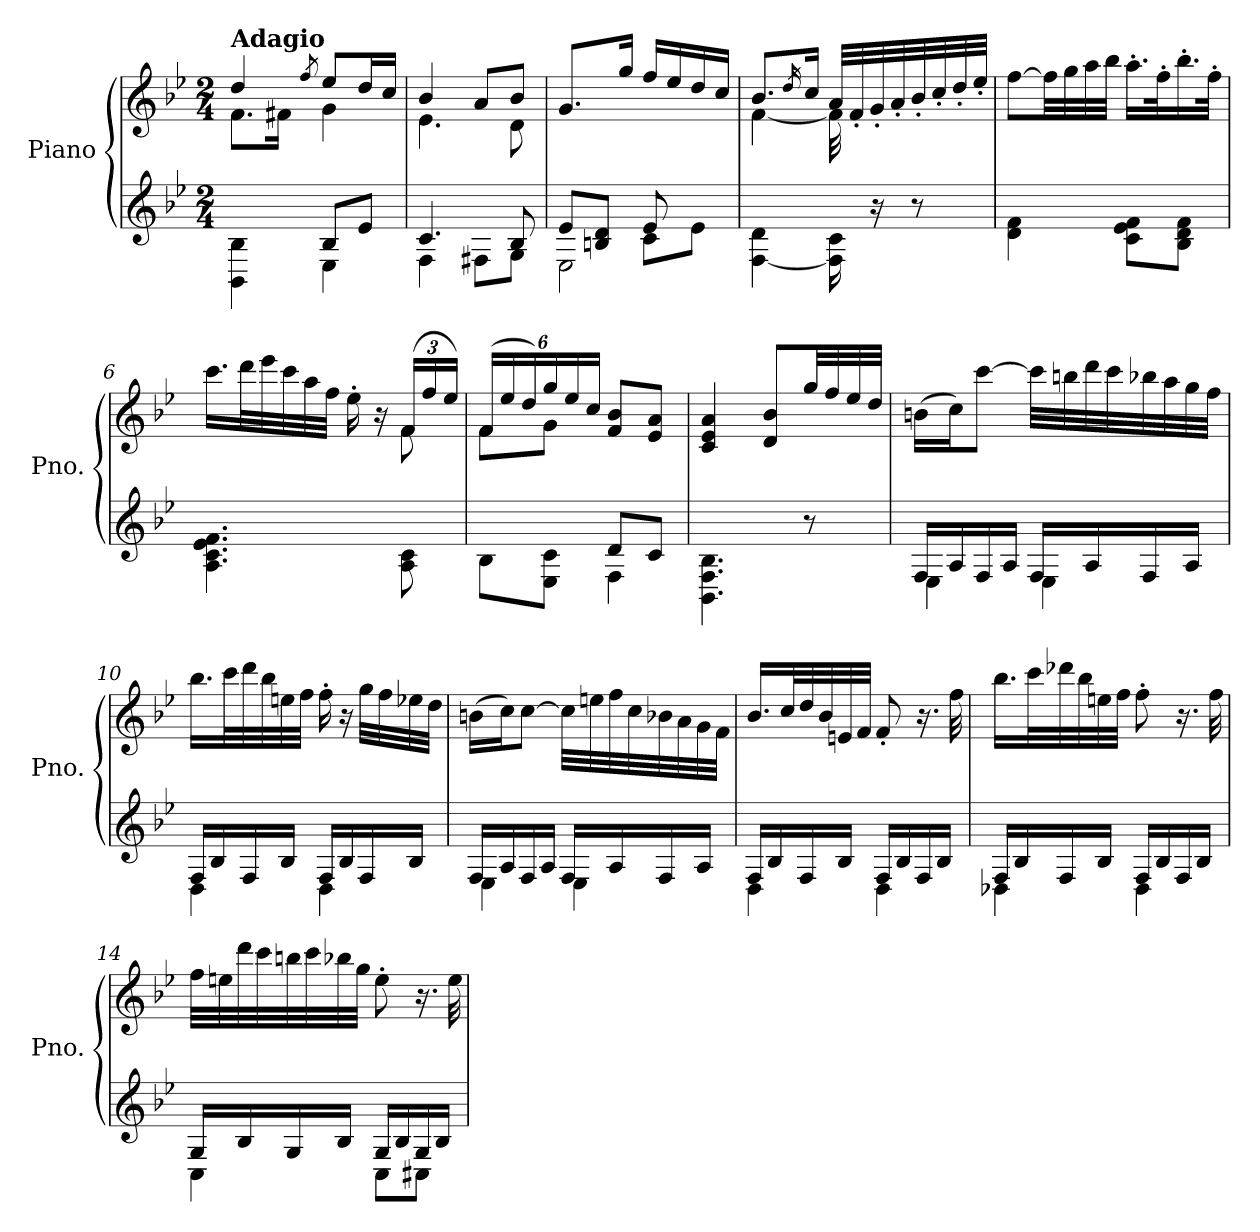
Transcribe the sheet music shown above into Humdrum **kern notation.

**kern	**kern
*part1	*part1
*staff2	*staff1
*I"Piano	*
*I'Pno.	*
*clefG2	*clefG2
*k[b-e-]	*k[b-e-]
*B-:	*B-:
*M2/4	*M2/4
*MM60	*MM60
=1	=1
*^	*^
!	!	!LO:TX:a:B:t=Adagio	!
4BB-\ 4B-\	4ryy	4dd/	8.f\L
.	.	.	16f#X\Jk
.	.	8qff/	.
8B-/L	4E-\	8ee-/L	4g\
8e-/J	.	16dd/L	.
.	.	16cc/JJ	.
=2	=2	=2	=2
4.c/	4F\	4b-/	4.e-\
.	8F#X\L	8a/L	.
8B-/	8G\J	8b-/J	8d\
=3	=3	=3	=3
*	*^	*	*
8e-/L	2E-\	4ryy	8.g/L	4.ryy
8Bn/ 8d/J	.	.	.	.
.	.	.	16gg/Jk	.
8c\L	.	8e-/L	16ff/LL	.
.	.	.	16ee-/	.
8e-\J	.	8ryy	16dd/	8g\J
.	.	.	16cc/JJ	.
*v	*v	*v	*	*
=4	=4	=4
[4F\ 4d\	8.b-/L	[4f\
.	16qdd/	.
.	16cc/Jk	.
16F\] 16c\	32a/LLL	32f\]
.	32f'/	32ryy
16r	32g'/	16ryy
.	32a'/	.
8r	32b-'/	8ryy
.	32cc'/	.
.	32dd'/	.
.	32ee-'/JJJ	.
*	*v	*v
=5	=5
4d\ 4f\	[8ff\L
.	32ff\LL]
.	32gg\
.	32aa\
.	32bb-\JJJ
8c\ 8e-\ 8f\L	16.aa'\LL
.	32ff'\K
8B-\ 8d\ 8f\J	16.bb-'\
.	32ff'\JJk
!!LO:LB:g=z
=6	=6
*	*^
4.A\ 4.c\ 4.e-\ 4.f\	16.ccc\LL	4ryy
.	32ddd\L	.
.	32eee-\	.
.	32ccc\	.
.	32aa\	.
.	32ff\JJJ	.
.	16ee-'\	8ryy
.	16r	.
*	*Xbrackettup	*
8A\ 8c\	(24f/LL	8f\
.	24ff/	.
.	24ee-/JJ)	.
=7	=7	=7
*^	*	*
8B-\L	4ryy	(24f/LL	8f\L
.	.	24ee-/	.
.	.	24dd/)	.
8E-\ 8c\J	.	24gg/	8g\J
.	.	24ee-/	.
.	.	24cc/JJ	.
8d/L	4F\	8f/ 8b-/L	4ryy
8c/J	.	8e-/ 8a/J	.
*v	*v	*	*
*	*v	*v
=8	=8
4.BB-\ 4.F\ 4.B-\	4c/ 4e-/ 4a/
.	8d/ 8b-/L
8r	32gg/LL
.	32ff/
.	32ee-/
.	32dd/JJJ
=9	=9
*^	*
16F/LL	4E-\	(16bn\LL
16A/	.	16cc\J)
16F/	.	[8ccc\J
16A/JJ	.	.
16F/LL	4E-\	32ccc\LLL]
.	.	32bbn\
16A/	.	32ddd\
.	.	32ccc\
16F/	.	32bb-X\
.	.	32aa\
16A/JJ	.	32gg\
.	.	32ff\JJJ
!!LO:LB:g=z
=10	=10	=10
16F/LL	4D\	16.bb-\LL
16B-/	.	.
.	.	32ccc\L
16F/	.	32ddd\
.	.	32bb-\
16B-/JJ	.	32een\
.	.	32ff\JJJ
16F/LL	4D\	16ff'\
16B-/	.	16r
16F/	.	32gg\LLL
.	.	32ff\
16B-/JJ	.	32ee-X\
.	.	32dd\JJJ
=11	=11	=11
16F/LL	4E-\	(16bn\LL
16A/	.	16cc\J)
16F/	.	[8cc\J
16A/JJ	.	.
16F/LL	4E-\	32cc\LLL]
.	.	32een\
16A/	.	32ff\
.	.	32cc\
16F/	.	32b-X\
.	.	32a\
16A/JJ	.	32g\
.	.	32f\JJJ
=12	=12	=12
16F/LL	4D\	16.b-/LL
16B-/	.	.
.	.	32cc/L
16F/	.	32dd/
.	.	32b-/
16B-/JJ	.	32en/
.	.	32f/JJJ
16F/LL	4D\	8f'/
16B-/	.	.
16F/	.	16.r
16B-/JJ	.	.
.	.	32ff\
!!LO:LB:g=z
=13	=13	=13
16F/LL	4D-X\	16.bb-\LL
16B-/	.	.
.	.	32ccc\L
16F/	.	32ddd-X\
.	.	32bb-\
16B-/JJ	.	32een\
.	.	32ff\JJJ
16F/LL	4D-\	8ff'\
16B-/	.	.
16F/	.	16.r
16B-/JJ	.	.
.	.	32ff\
!!LO:LB:g=z
=14	=14	=14
16G/LL	4C\	32ff\LLL
.	.	32een\
16B-/	.	32ddd\
.	.	32ccc\
16G/	.	32bbn\
.	.	32ccc\
16B-/JJ	.	32bb-X\
.	.	32gg\JJJ
16G/LL	8C\L	8ee'\
16B-/	.	.
16G/	8C#X\J	16.r
16B-/JJ	.	.
.	.	32ee\
*v	*v	*
=	=
*-	*-
